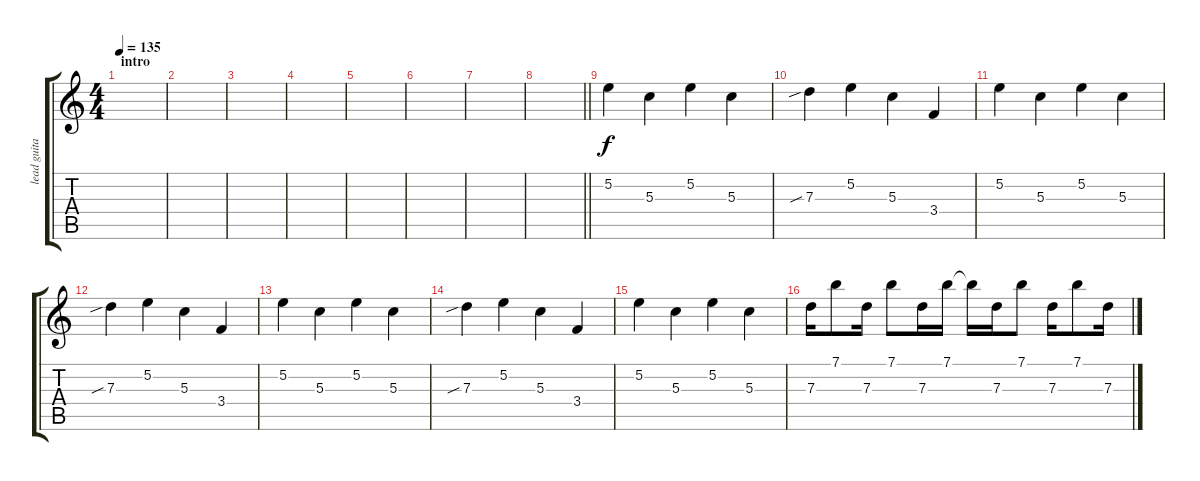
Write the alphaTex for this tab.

\track ("lead guitar" "lead guita") {instrument distortionguitar}
\staff {score tabs}
\tuning (E4 B3 G3 D3 A2 E2) {hide}
\ts (4 4)
\section ("" "intro")
\tempo 135
\clef g2
\ks c
|
|
|
|
|
|
|
\barLineRight lightlight
|
5.2.4 5.3.4 5.2.4 5.3.4 |
7.3{sib}.4 5.2.4 5.3.4 3.4.4 |
5.2.4 5.3.4 5.2.4 5.3.4 |
7.3{sib}.4 5.2.4 5.3.4 3.4.4 |
5.2.4 5.3.4 5.2.4 5.3.4 |
7.3{sib}.4 5.2.4 5.3.4 3.4.4 |
5.2.4 5.3.4 5.2.4 5.3.4 |
7.3.16 7.1.8 7.3.16 7.1.8 7.3.16 7.1.16 7.1{t}.16 7.3.16 7.1.8 7.3.16 7.1.8 7.3.16
